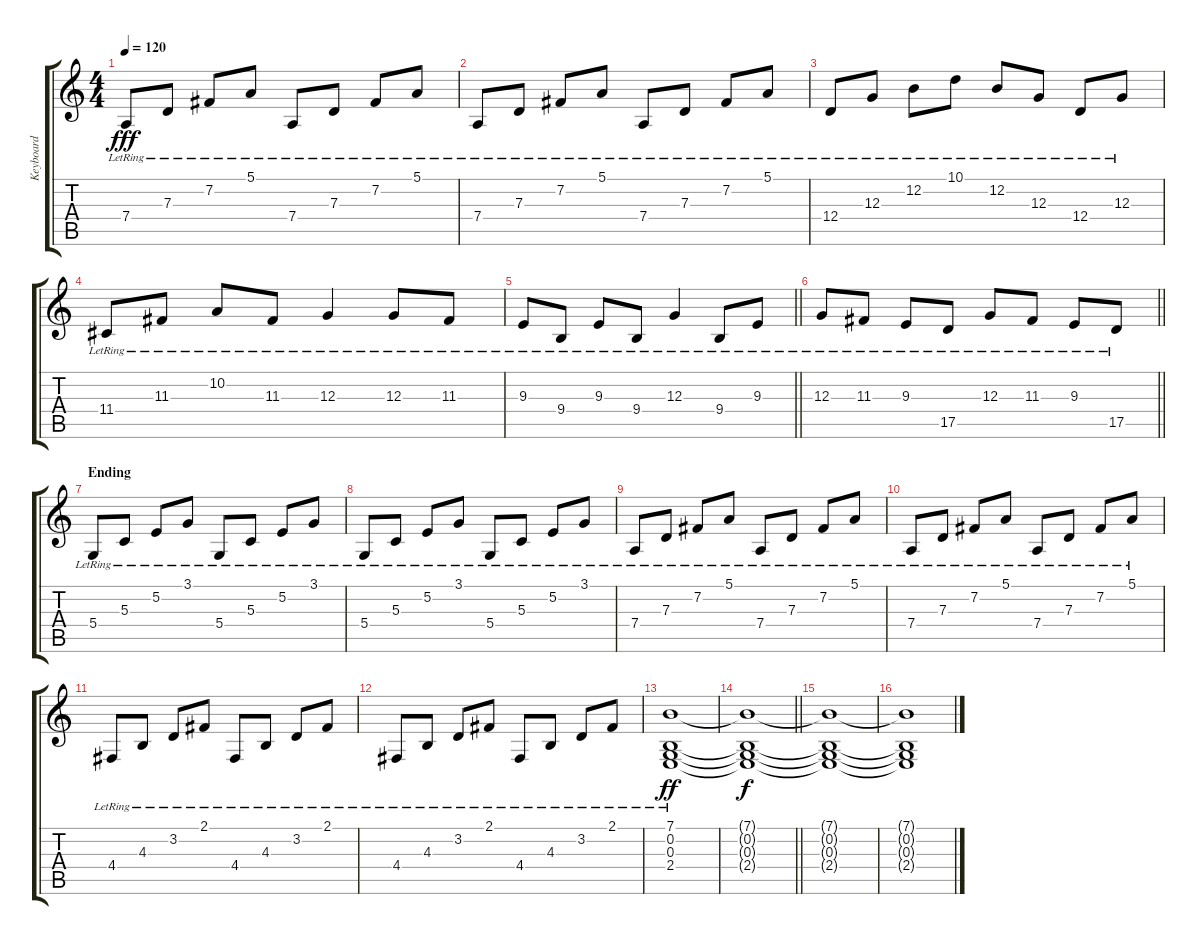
\track ("Keyboard" "Keyboard") {instrument brightacousticpiano}
\staff {score tabs}
\tuning (E4 B3 G3 D3 A2 E2) {hide}
\ts (4 4)
\tempo 120
\clef g2
\ks c
7.4{lr}.8{dy fff} 7.3{lr}.8 7.2{lr}.8 5.1{lr}.8 7.4{lr}.8 7.3{lr}.8 7.2{lr}.8 5.1{lr}.8 |
7.4{lr}.8 7.3{lr}.8 7.2{lr}.8 5.1{lr}.8 7.4{lr}.8 7.3{lr}.8 7.2{lr}.8 5.1{lr}.8 |
12.4{lr}.8 12.3{lr}.8 12.2{lr}.8 10.1{lr}.8 12.2{lr}.8 12.3{lr}.8 12.4{lr}.8 12.3{lr}.8 |
11.4{lr}.8 11.3{lr}.8 10.2{lr}.8 11.3{lr}.8 12.3{lr}.4 12.3{lr}.8 11.3{lr}.8 |
\barLineRight lightlight
9.3{lr}.8 9.4{lr}.8 9.3{lr}.8 9.4{lr}.8 12.3{lr}.4 9.4{lr}.8 9.3{lr}.8 |
\barLineRight lightlight
12.3{lr}.8 11.3{lr}.8 9.3{lr}.8 17.5{lr}.8 12.3{lr}.8 11.3{lr}.8 9.3{lr}.8 17.5{lr}.8 |
\section ("" "Ending")
5.4{lr}.8 5.3{lr}.8 5.2{lr}.8 3.1{lr}.8 5.4{lr}.8 5.3{lr}.8 5.2{lr}.8 3.1{lr}.8 |
5.4{lr}.8 5.3{lr}.8 5.2{lr}.8 3.1{lr}.8 5.4{lr}.8 5.3{lr}.8 5.2{lr}.8 3.1{lr}.8 |
7.4{lr}.8 7.3{lr}.8 7.2{lr}.8 5.1{lr}.8 7.4{lr}.8 7.3{lr}.8 7.2{lr}.8 5.1{lr}.8 |
7.4{lr}.8 7.3{lr}.8 7.2{lr}.8 5.1{lr}.8 7.4{lr}.8 7.3{lr}.8 7.2{lr}.8 5.1{lr}.8 |
4.4{lr}.8 4.3{lr}.8 3.2{lr}.8 2.1{lr}.8 4.4{lr}.8 4.3{lr}.8 3.2{lr}.8 2.1{lr}.8 |
4.4{lr}.8 4.3{lr}.8 3.2{lr}.8 2.1{lr}.8 4.4{lr}.8 4.3{lr}.8 3.2{lr}.8 2.1{lr}.8 |
(7.1{lr} 0.2 0.3 2.4).1{dy ff} |
\barLineRight lightlight
(7.1{t} 0.2{t} 0.3{t} 2.4{t}).1{dy f} |
(7.1{t} 0.2{t} 0.3{t} 2.4{t}).1 |
(7.1{t} 0.2{t} 0.3{t} 2.4{t}).1
